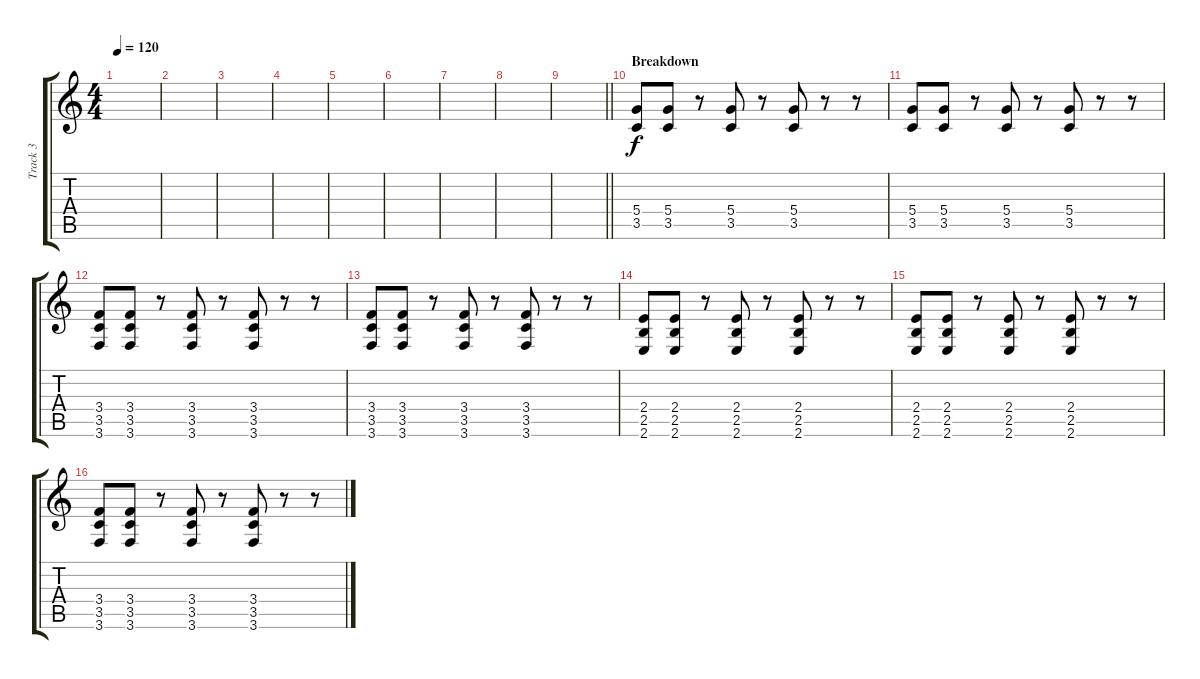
\track ("Track 3" "Track 3") {instrument electricguitarclean}
\staff {score tabs}
\tuning (E4 B3 G3 D3 A2 D2) {hide}
\ts (4 4)
\tempo 120
\clef g2
\ks c
|
|
|
|
|
|
|
|
\barLineRight lightlight
|
\section ("" "Breakdown")
(5.4 3.5).8 (5.4 3.5).8 r.8 (5.4 3.5).8 r.8 (5.4 3.5).8 r.8 r.8 |
(5.4 3.5).8 (5.4 3.5).8 r.8 (5.4 3.5).8 r.8 (5.4 3.5).8 r.8 r.8 |
(3.4 3.5 3.6).8 (3.4 3.5 3.6).8 r.8 (3.4 3.5 3.6).8 r.8 (3.4 3.5 3.6).8 r.8 r.8 |
(3.4 3.5 3.6).8 (3.4 3.5 3.6).8 r.8 (3.4 3.5 3.6).8 r.8 (3.4 3.5 3.6).8 r.8 r.8 |
(2.4 2.5 2.6).8 (2.4 2.5 2.6).8 r.8 (2.4 2.5 2.6).8 r.8 (2.4 2.5 2.6).8 r.8 r.8 |
(2.4 2.5 2.6).8 (2.4 2.5 2.6).8 r.8 (2.4 2.5 2.6).8 r.8 (2.4 2.5 2.6).8 r.8 r.8 |
(3.4 3.5 3.6).8 (3.4 3.5 3.6).8 r.8 (3.4 3.5 3.6).8 r.8 (3.4 3.5 3.6).8 r.8 r.8
